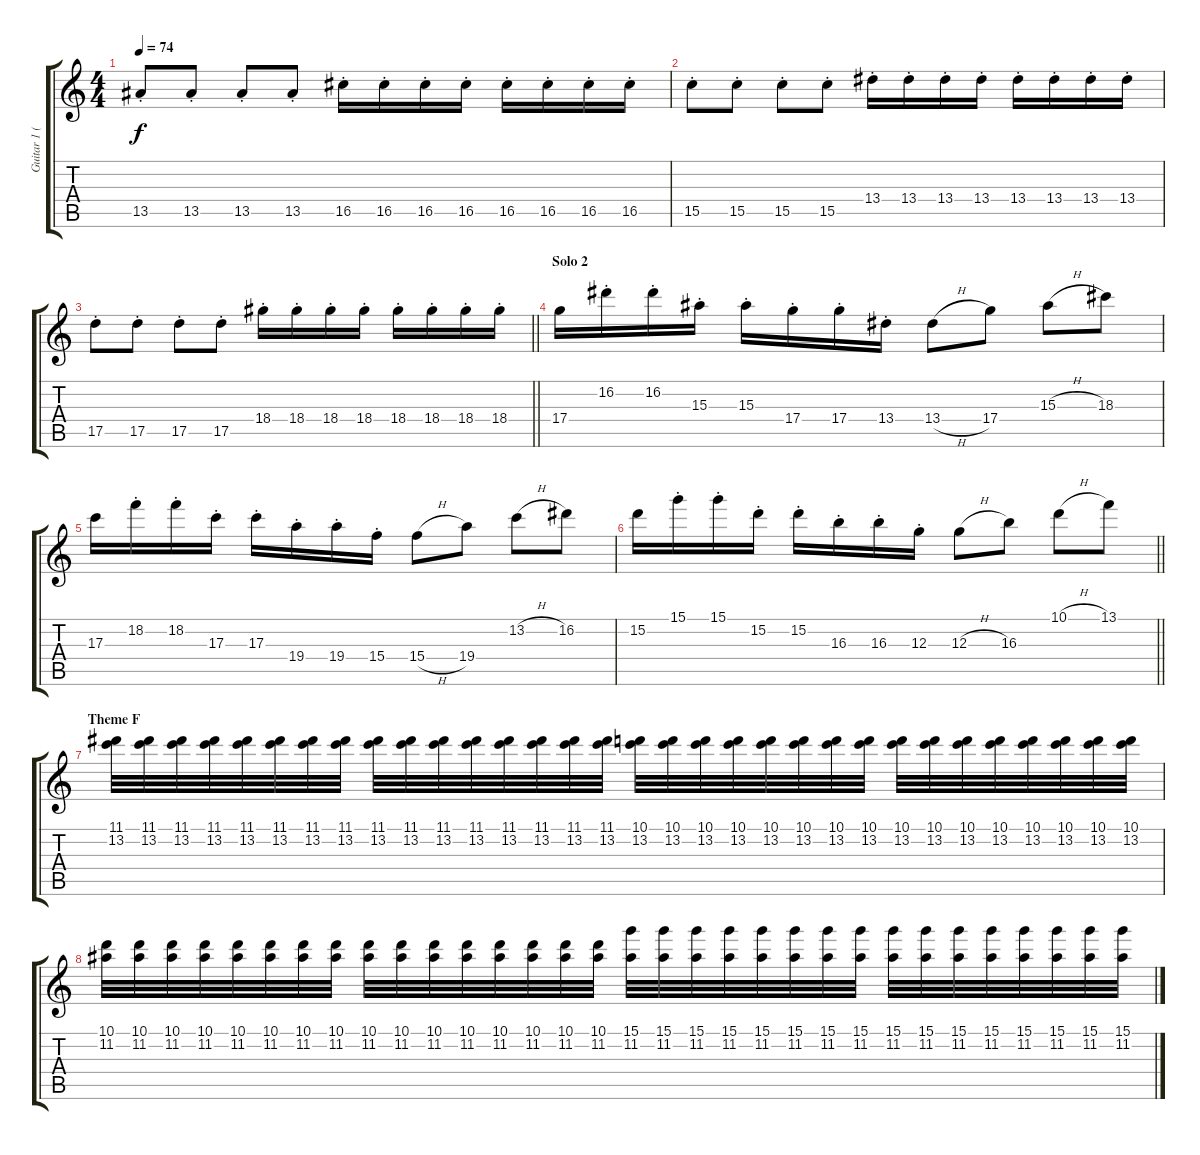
\track ("Guitar 1 (Lead)" "Guitar 1 (") {instrument distortionguitar}
\staff {score tabs}
\tuning (E4 B3 G3 D3 A2 E2) {hide}
\ts (4 4)
\tempo 74
\clef g2
\ks c
13.5{st}.8{dy f} 13.5{st}.8 13.5{st}.8 13.5{st}.8 16.5{st}.16 16.5{st}.16 16.5{st}.16 16.5{st}.16 16.5{st}.16 16.5{st}.16 16.5{st}.16 16.5{st}.16 |
15.5{st}.8 15.5{st}.8 15.5{st}.8 15.5{st}.8 13.4{st}.16 13.4{st}.16 13.4{st}.16 13.4{st}.16 13.4{st}.16 13.4{st}.16 13.4{st}.16 13.4{st}.16 |
\barLineRight lightlight
17.5{st}.8 17.5{st}.8 17.5{st}.8 17.5{st}.8 18.4{st}.16 18.4{st}.16 18.4{st}.16 18.4{st}.16 18.4{st}.16 18.4{st}.16 18.4{st}.16 18.4{st}.16 |
\section ("" "Solo 2")
17.4.16 16.2{st}.16 16.2{st}.16 15.3{st}.16 15.3{st}.16 17.4{st}.16 17.4{st}.16 13.4{st}.16 13.4{h}.8 17.4.8 15.3{h}.8 18.3.8 |
17.3.16 18.2{st}.16 18.2{st}.16 17.3{st}.16 17.3{st}.16 19.4{st}.16 19.4{st}.16 15.4{st}.16 15.4{h}.8 19.4.8 13.2{h}.8 16.2.8 |
\barLineRight lightlight
15.2.16 15.1{st}.16 15.1{st}.16 15.2{st}.16 15.2{st}.16 16.3{st}.16 16.3{st}.16 12.3{st}.16 12.3{h}.8 16.3.8 10.1{h}.8 13.1.8 |
\section ("" "Theme F")
(11.1 13.2).32{volume 10} (11.1 13.2).32 (11.1 13.2).32 (11.1 13.2).32 (11.1 13.2).32 (11.1 13.2).32 (11.1 13.2).32 (11.1 13.2).32 (11.1 13.2).32 (11.1 13.2).32 (11.1 13.2).32 (11.1 13.2).32 (11.1 13.2).32 (11.1 13.2).32 (11.1 13.2).32 (11.1 13.2).32 (10.1 13.2).32 (10.1 13.2).32 (10.1 13.2).32 (10.1 13.2).32 (10.1 13.2).32 (10.1 13.2).32 (10.1 13.2).32 (10.1 13.2).32 (10.1 13.2).32 (10.1 13.2).32 (10.1 13.2).32 (10.1 13.2).32 (10.1 13.2).32 (10.1 13.2).32 (10.1 13.2).32 (10.1 13.2).32 |
(10.1 11.2).32 (10.1 11.2).32 (10.1 11.2).32 (10.1 11.2).32 (10.1 11.2).32 (10.1 11.2).32 (10.1 11.2).32 (10.1 11.2).32 (10.1 11.2).32 (10.1 11.2).32 (10.1 11.2).32 (10.1 11.2).32 (10.1 11.2).32 (10.1 11.2).32 (10.1 11.2).32 (10.1 11.2).32 (15.1 11.2).32 (15.1 11.2).32 (15.1 11.2).32 (15.1 11.2).32 (15.1 11.2).32 (15.1 11.2).32 (15.1 11.2).32 (15.1 11.2).32 (15.1 11.2).32 (15.1 11.2).32 (15.1 11.2).32 (15.1 11.2).32 (15.1 11.2).32 (15.1 11.2).32 (15.1 11.2).32 (15.1 11.2).32
